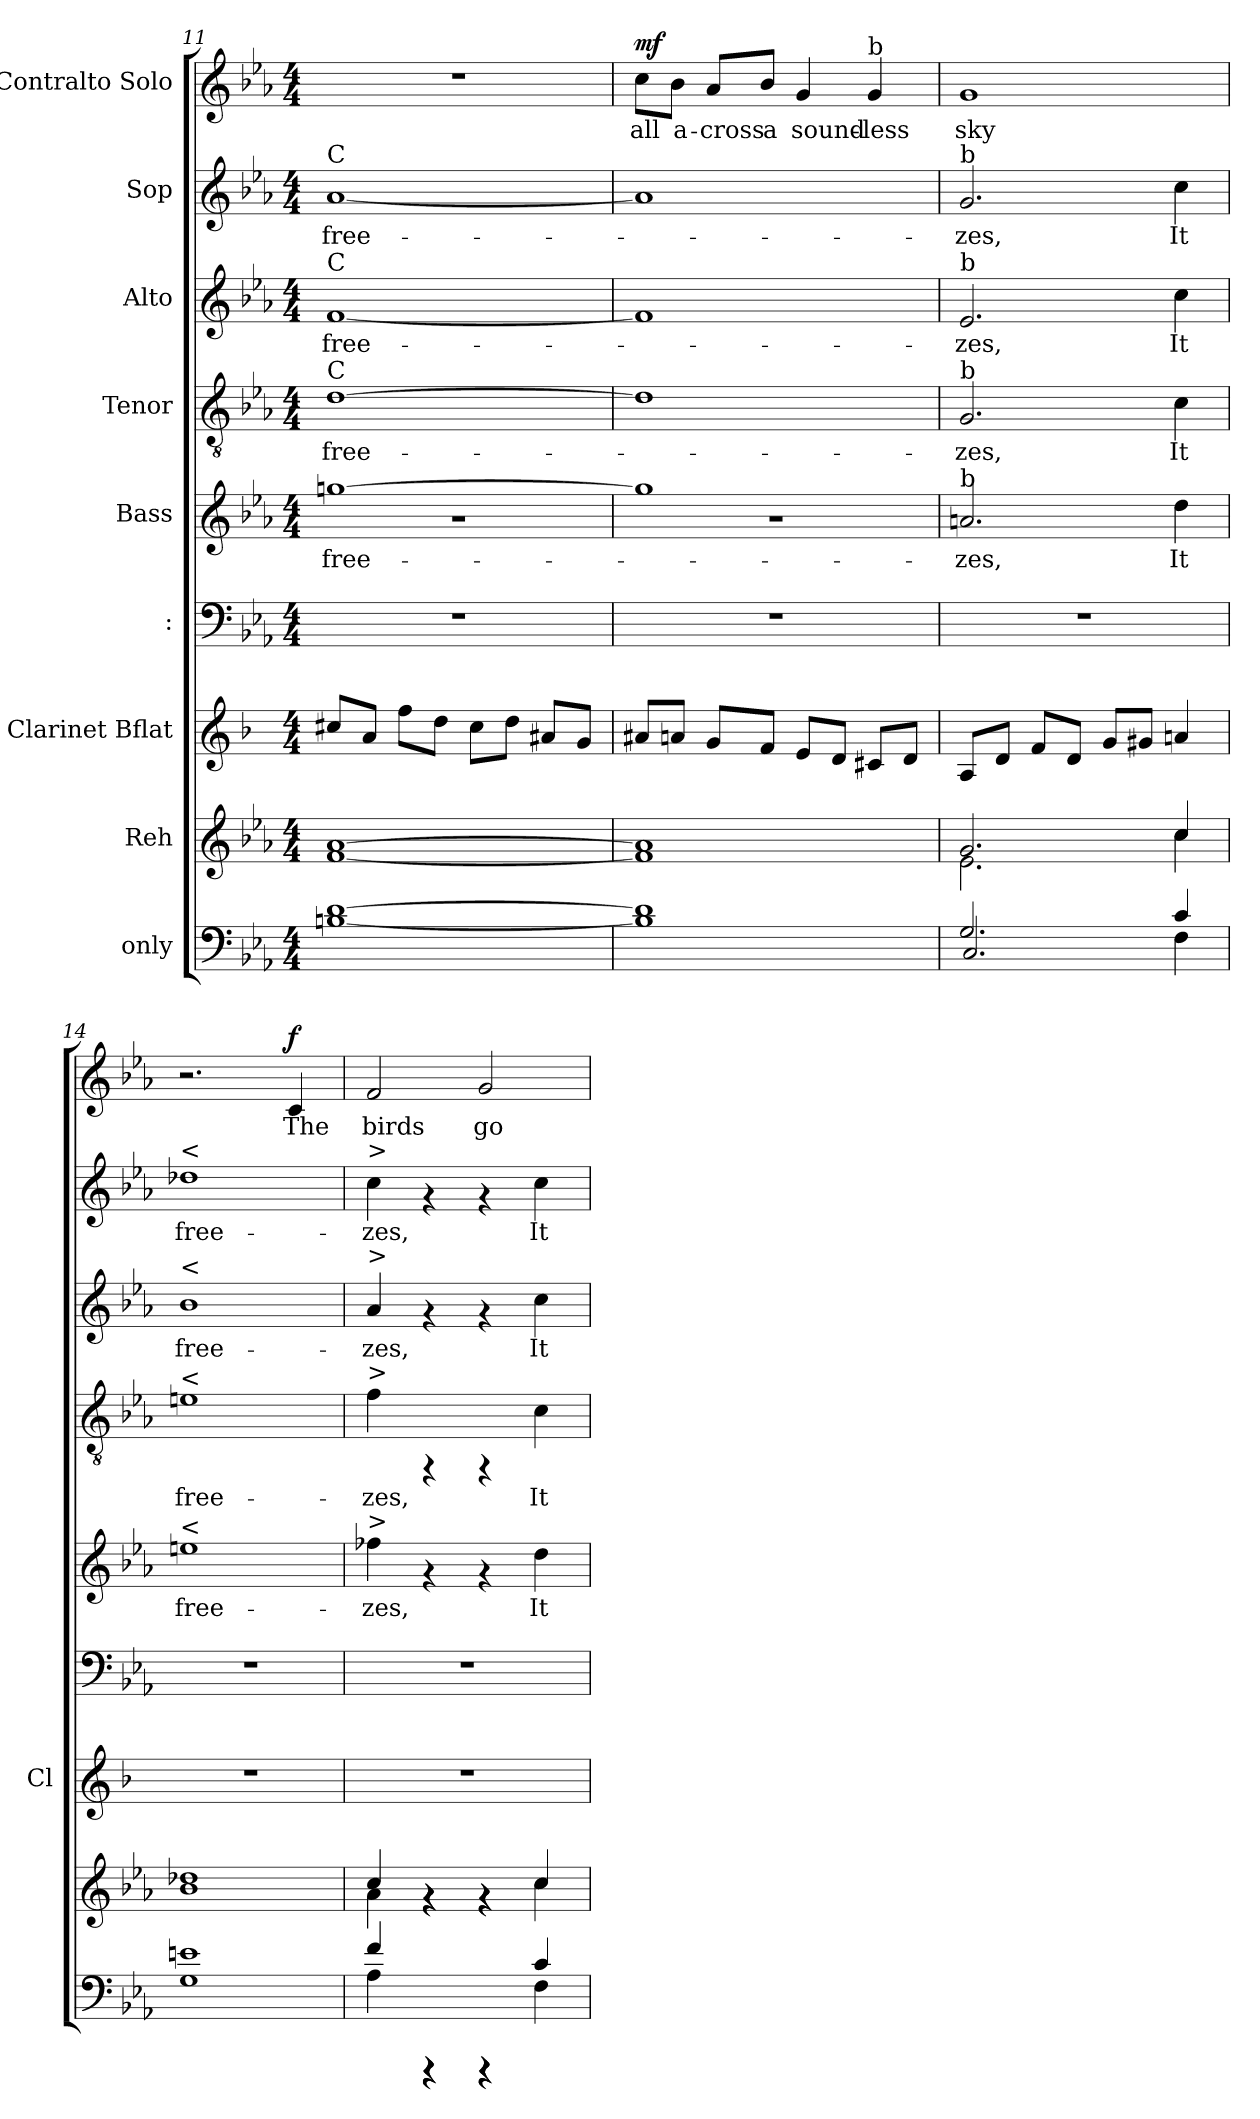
**kern	**kern	**kern	**kern	**kern	**text	**kern	**text	**kern	**text	**kern	**text	**kern	**text	**dynam
*part9	*part8	*part7	*part6	*part5	*part5	*part4	*part4	*part3	*part3	*part2	*part2	*part1	*part1	*part1
*staff9	*staff8	*staff7	*staff6	*staff5	*staff5	*staff4	*staff4	*staff3	*staff3	*staff2	*staff2	*staff1	*staff1	*staff1
*I"only	*I"Reh	*I"Clarinet Bflat	*I":	*I"Bass	*	*I"Tenor	*	*I"Alto	*	*I"Sop	*	*I"Contralto Solo	*	*
*	*	*I'Cl	*	*	*	*	*	*	*	*	*	*	*	*
*clefF4	*clefG2	*clefG2	*clefF4	*clefG2	*	*clefGv2	*	*clefG2	*	*clefG2	*	*clefG2	*	*
*	*	*ITrd1c2	*	*	*	*	*	*	*	*	*	*	*	*
*k[b-e-a-]	*k[b-e-a-]	*k[b-e-a-]	*k[b-e-a-]	*k[b-e-a-]	*	*k[b-e-a-]	*	*k[b-e-a-]	*	*k[b-e-a-]	*	*k[b-e-a-]	*	*
*E-:	*E-:	*E-:	*E-:	*E-:	*	*E-:	*	*E-:	*	*E-:	*	*E-:	*	*
*M4/4	*M4/4	*M4/4	*M4/4	*M4/4	*	*M4/4	*	*M4/4	*	*M4/4	*	*M4/4	*	*
=11	=11	=11	=11	=11	=11	=11	=11	=11	=11	=11	=11	=11	=11	=11
*^	*^	*	*	*	*	*	*	*	*	*	*	*	*	*
!	!	!	!	!	!	!	!	!	!	!	!	!LO:TX:a:t=C	!	!	!	!
!	!	!	!	!	!	!	!	!	!	!LO:TX:a:t=C	!	!	!	!	!	!
!	!	!	!	!	!	!	!	!LO:TX:a:t=C	!	!	!	!	!	!	!	!
!	!	!	!	!	!	!LO:TX:a:t=C	!	!	!	!	!	!	!	!	!	!
!	!	!	!	!	!	!	!LO:LY:b	!	!LO:LY:b	!	!LO:LY:b	!	!LO:LY:b	!	!	!
*	*	*	*	*	*	*^	*	*	*	*	*	*	*	*	*	*
[<1d	[>1Bn	[<1a-	[>1f	8bn/L	1r	[>1ggn	1r	free-	[>1d	free-	[<1f	free-	[<1a-	free-	1r	.	.
.	.	.	.	8g/J	.	.	.	.	.	.	.	.	.	.	.	.	.
.	.	.	.	8ee-\L	.	.	.	.	.	.	.	.	.	.	.	.	.
.	.	.	.	8cc\J	.	.	.	.	.	.	.	.	.	.	.	.	.
.	.	.	.	8b\L	.	.	.	.	.	.	.	.	.	.	.	.	.
.	.	.	.	8cc\J	.	.	.	.	.	.	.	.	.	.	.	.	.
.	.	.	.	8g#/L	.	.	.	.	.	.	.	.	.	.	.	.	.
.	.	.	.	8f/J	.	.	.	.	.	.	.	.	.	.	.	.	.
=12	=12	=12	=12	=12	=12	=12	=12	=12	=12	=12	=12	=12	=12	=12	=12	=12	=12
!	!	!	!	!	!	!	!	!	!	!	!	!	!	!	!	!LO:LY:b:cj	!LO:DY:a
1d]	1Bn]	1a-]	1f]	8g#/L	1r	1ggn]	1r	.	1d]	.	1f]	.	1a-]	.	8cc\L	all	mf
!	!	!	!	!	!	!	!	!	!	!	!	!	!	!	!	!LO:LY:b:cj	!
.	.	.	.	8g/J	.	.	.	.	.	.	.	.	.	.	8b-\J	a-	.
!	!	!	!	!	!	!	!	!	!	!	!	!	!	!	!	!LO:LY:b:cj	!
.	.	.	.	8f/L	.	.	.	.	.	.	.	.	.	.	8a-/L	-cross	.
!	!	!	!	!	!	!	!	!	!	!	!	!	!	!	!	!LO:LY:b:cj	!
.	.	.	.	8e-/J	.	.	.	.	.	.	.	.	.	.	8b-/J	a	.
!	!	!	!	!	!	!	!	!	!	!	!	!	!	!	!	!LO:LY:b:cj	!
.	.	.	.	8d/L	.	.	.	.	.	.	.	.	.	.	4g/	sound-	.
.	.	.	.	8c/J	.	.	.	.	.	.	.	.	.	.	.	.	.
!	!	!	!	!	!	!	!	!	!	!	!	!	!	!	!LO:TX:a:t=b	!	!
!	!	!	!	!	!	!	!	!	!	!	!	!	!	!	!	!LO:LY:b:cj	!
.	.	.	.	8Bn/L	.	.	.	.	.	.	.	.	.	.	4g/	-less	.
.	.	.	.	8c/J	.	.	.	.	.	.	.	.	.	.	.	.	.
*	*	*	*	*	*	*v	*v	*	*	*	*	*	*	*	*	*	*
!!LO:LB:g=z
=13	=13	=13	=13	=13	=13	=13	=13	=13	=13	=13	=13	=13	=13	=13	=13	=13
!	!	!	!	!	!	!	!	!	!	!	!	!LO:TX:a:t=b	!	!	!	!
!	!	!	!	!	!	!	!	!	!	!LO:TX:a:t=b	!	!	!	!	!	!
!	!	!	!	!	!	!	!	!LO:TX:a:t=b	!	!	!	!	!	!	!	!
!	!	!	!	!	!	!LO:TX:a:t=b	!	!	!	!	!	!	!	!	!	!
!	!	!	!	!	!	!	!LO:LY:b	!	!LO:LY:b	!	!LO:LY:b	!	!LO:LY:b	!	!LO:LY:b:cj	!
2.G/	2.C/	2.g/	2.e-\	8G/L	1r	2.a/	-zes,	2.G/	-zes,	2.e-/	-zes,	2.g/	-zes,	1g	sky	.
.	.	.	.	8c/J	.	.	.	.	.	.	.	.	.	.	.	.
.	.	.	.	8e-/L	.	.	.	.	.	.	.	.	.	.	.	.
.	.	.	.	8c/J	.	.	.	.	.	.	.	.	.	.	.	.
.	.	.	.	8f/L	.	.	.	.	.	.	.	.	.	.	.	.
.	.	.	.	8f#X/J	.	.	.	.	.	.	.	.	.	.	.	.
!	!	!	!	!	!	!	!LO:LY:b	!	!LO:LY:b	!	!LO:LY:b	!	!LO:LY:b	!	!	!
4c/	4F\	4cc/	4cc\	4gn/	.	4dd\	It	4c\	It	4cc\	It	4cc\	It	.	.	.
=14	=14	=14	=14	=14	=14	=14	=14	=14	=14	=14	=14	=14	=14	=14	=14	=14
!	!	!	!	!	!	!	!	!	!	!	!	!LO:TX:a:t=<	!	!	!	!
!	!	!	!	!	!	!	!	!	!	!LO:TX:a:t=<	!	!	!	!	!	!
!	!	!	!	!	!	!	!	!LO:TX:a:t=<	!	!	!	!	!	!	!	!
!	!	!	!	!	!	!LO:TX:a:t=<	!	!	!	!	!	!	!	!	!	!
!	!	!	!	!	!	!	!LO:LY:b	!	!LO:LY:b	!	!LO:LY:b	!	!LO:LY:b	!	!	!
1en	1G	1dd-X	1b-	1r	1r	1ee	free-	1en	free-	1b-	free-	1dd-X	free-	2.r	.	.
!	!	!	!	!	!	!	!	!	!	!	!	!	!	!	!LO:LY:b:cj	!LO:DY:a
.	.	.	.	.	.	.	.	.	.	.	.	.	.	4c/	The	f
=15	=15	=15	=15	=15	=15	=15	=15	=15	=15	=15	=15	=15	=15	=15	=15	=15
!	!	!	!	!	!	!	!	!	!	!	!	!LO:TX:a:t=>	!	!	!	!
!	!	!	!	!	!	!	!	!	!	!LO:TX:a:t=>	!	!	!	!	!	!
!	!	!	!	!	!	!	!	!LO:TX:a:t=>	!	!	!	!	!	!	!	!
!	!	!	!	!	!	!LO:TX:a:t=>	!	!	!	!	!	!	!	!	!	!
!	!	!	!	!	!	!	!LO:LY:b	!	!LO:LY:b	!	!LO:LY:b	!	!LO:LY:b	!	!LO:LY:b:cj	!
4f/	4A-\	4cc/	4a-\	1r	1r	4ff-\	-zes,	4f\	-zes,	4a-/	-zes,	4cc\	-zes,	2f/	birds	.
4rCCC	4rCCC	4rf	4rf	.	.	4rf	.	4rFF	.	4rf	.	4rf	.	.	.	.
!	!	!	!	!	!	!	!	!	!	!	!	!	!	!	!LO:LY:b:cj	!
4rCCC	4rCCC	4rf	4rf	.	.	4rf	.	4rFF	.	4rf	.	4rf	.	2g/	go	.
!	!	!	!	!	!	!	!LO:LY:b	!	!LO:LY:b	!	!LO:LY:b	!	!LO:LY:b	!	!	!
4c/	4F\	4cc/	4cc\	.	.	4dd\	It	4c\	It	4cc\	It	4cc\	It	.	.	.
*v	*v	*	*	*	*	*	*	*	*	*	*	*	*	*	*	*
*	*v	*v	*	*	*	*	*	*	*	*	*	*	*	*	*
=	=	=	=	=	=	=	=	=	=	=	=	=	=	=
*-	*-	*-	*-	*-	*-	*-	*-	*-	*-	*-	*-	*-	*-	*-
